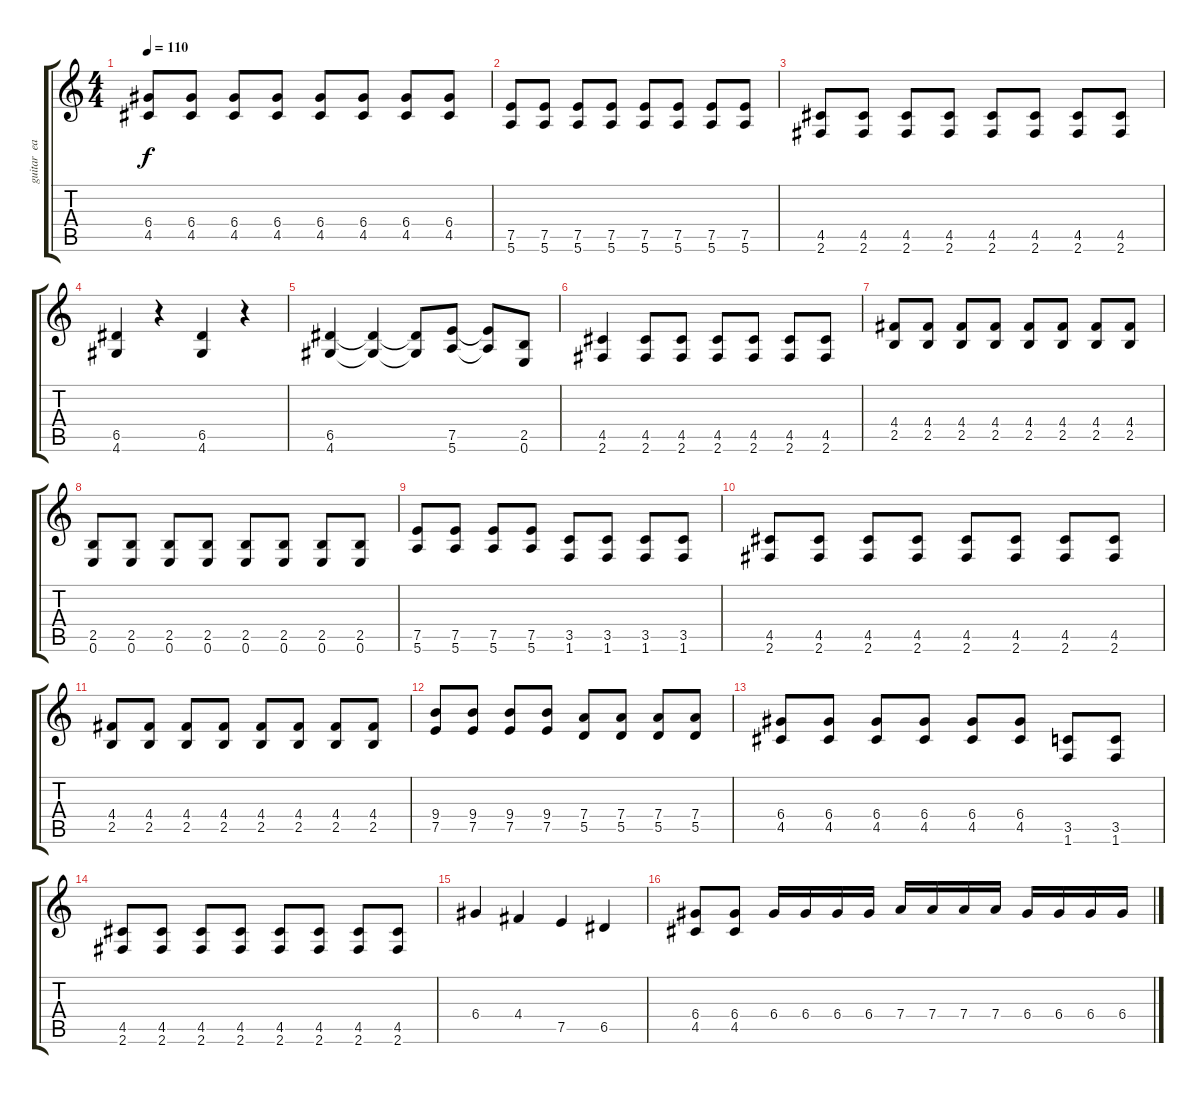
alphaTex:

\track ("guitar  easy" "guitar  ea") {instrument distortionguitar}
\staff {score tabs}
\tuning (E4 B3 G3 D3 A2 E2) {hide}
\ts (4 4)
\tempo 110
\clef g2
\ks c
(6.4 4.5).8{dy f} (6.4 4.5).8 (6.4 4.5).8 (6.4 4.5).8 (6.4 4.5).8 (6.4 4.5).8 (6.4 4.5).8 (6.4 4.5).8 |
(7.5 5.6).8 (7.5 5.6).8 (7.5 5.6).8 (7.5 5.6).8 (7.5 5.6).8 (7.5 5.6).8 (7.5 5.6).8 (7.5 5.6).8 |
(4.5 2.6).8 (4.5 2.6).8 (4.5 2.6).8 (4.5 2.6).8 (4.5 2.6).8 (4.5 2.6).8 (4.5 2.6).8 (4.5 2.6).8 |
(6.5 4.6).4 r.4 (6.5 4.6).4 r.4 |
(6.5 4.6).4 (6.5{t} 4.6{t}).4 (6.5{t} 4.6{t}).8 (7.5 5.6).8 (7.5{t} 5.6{t}).8 (2.5 0.6).8 |
(4.5 2.6).4 (4.5 2.6).8 (4.5 2.6).8 (4.5 2.6).8 (4.5 2.6).8 (4.5 2.6).8 (4.5 2.6).8 |
(4.4 2.5).8 (4.4 2.5).8 (4.4 2.5).8 (4.4 2.5).8 (4.4 2.5).8 (4.4 2.5).8 (4.4 2.5).8 (4.4 2.5).8 |
(2.5 0.6).8 (2.5 0.6).8 (2.5 0.6).8 (2.5 0.6).8 (2.5 0.6).8 (2.5 0.6).8 (2.5 0.6).8 (2.5 0.6).8 |
(7.5 5.6).8 (7.5 5.6).8 (7.5 5.6).8 (7.5 5.6).8 (3.5 1.6).8 (3.5 1.6).8 (3.5 1.6).8 (3.5 1.6).8 |
(4.5 2.6).8 (4.5 2.6).8 (4.5 2.6).8 (4.5 2.6).8 (4.5 2.6).8 (4.5 2.6).8 (4.5 2.6).8 (4.5 2.6).8 |
(4.4 2.5).8 (4.4 2.5).8 (4.4 2.5).8 (4.4 2.5).8 (4.4 2.5).8 (4.4 2.5).8 (4.4 2.5).8 (4.4 2.5).8 |
(9.4 7.5).8 (9.4 7.5).8 (9.4 7.5).8 (9.4 7.5).8 (7.4 5.5).8 (7.4 5.5).8 (7.4 5.5).8 (7.4 5.5).8 |
(6.4 4.5).8 (6.4 4.5).8 (6.4 4.5).8 (6.4 4.5).8 (6.4 4.5).8 (6.4 4.5).8 (3.5 1.6).8 (3.5 1.6).8 |
(4.5 2.6).8 (4.5 2.6).8 (4.5 2.6).8 (4.5 2.6).8 (4.5 2.6).8 (4.5 2.6).8 (4.5 2.6).8 (4.5 2.6).8 |
6.4.4 4.4.4 7.5.4 6.5.4 |
(6.4 4.5).8 (6.4 4.5).8 6.4.16 6.4.16 6.4.16 6.4.16 7.4.16 7.4.16 7.4.16 7.4.16 6.4.16 6.4.16 6.4.16 6.4.16
